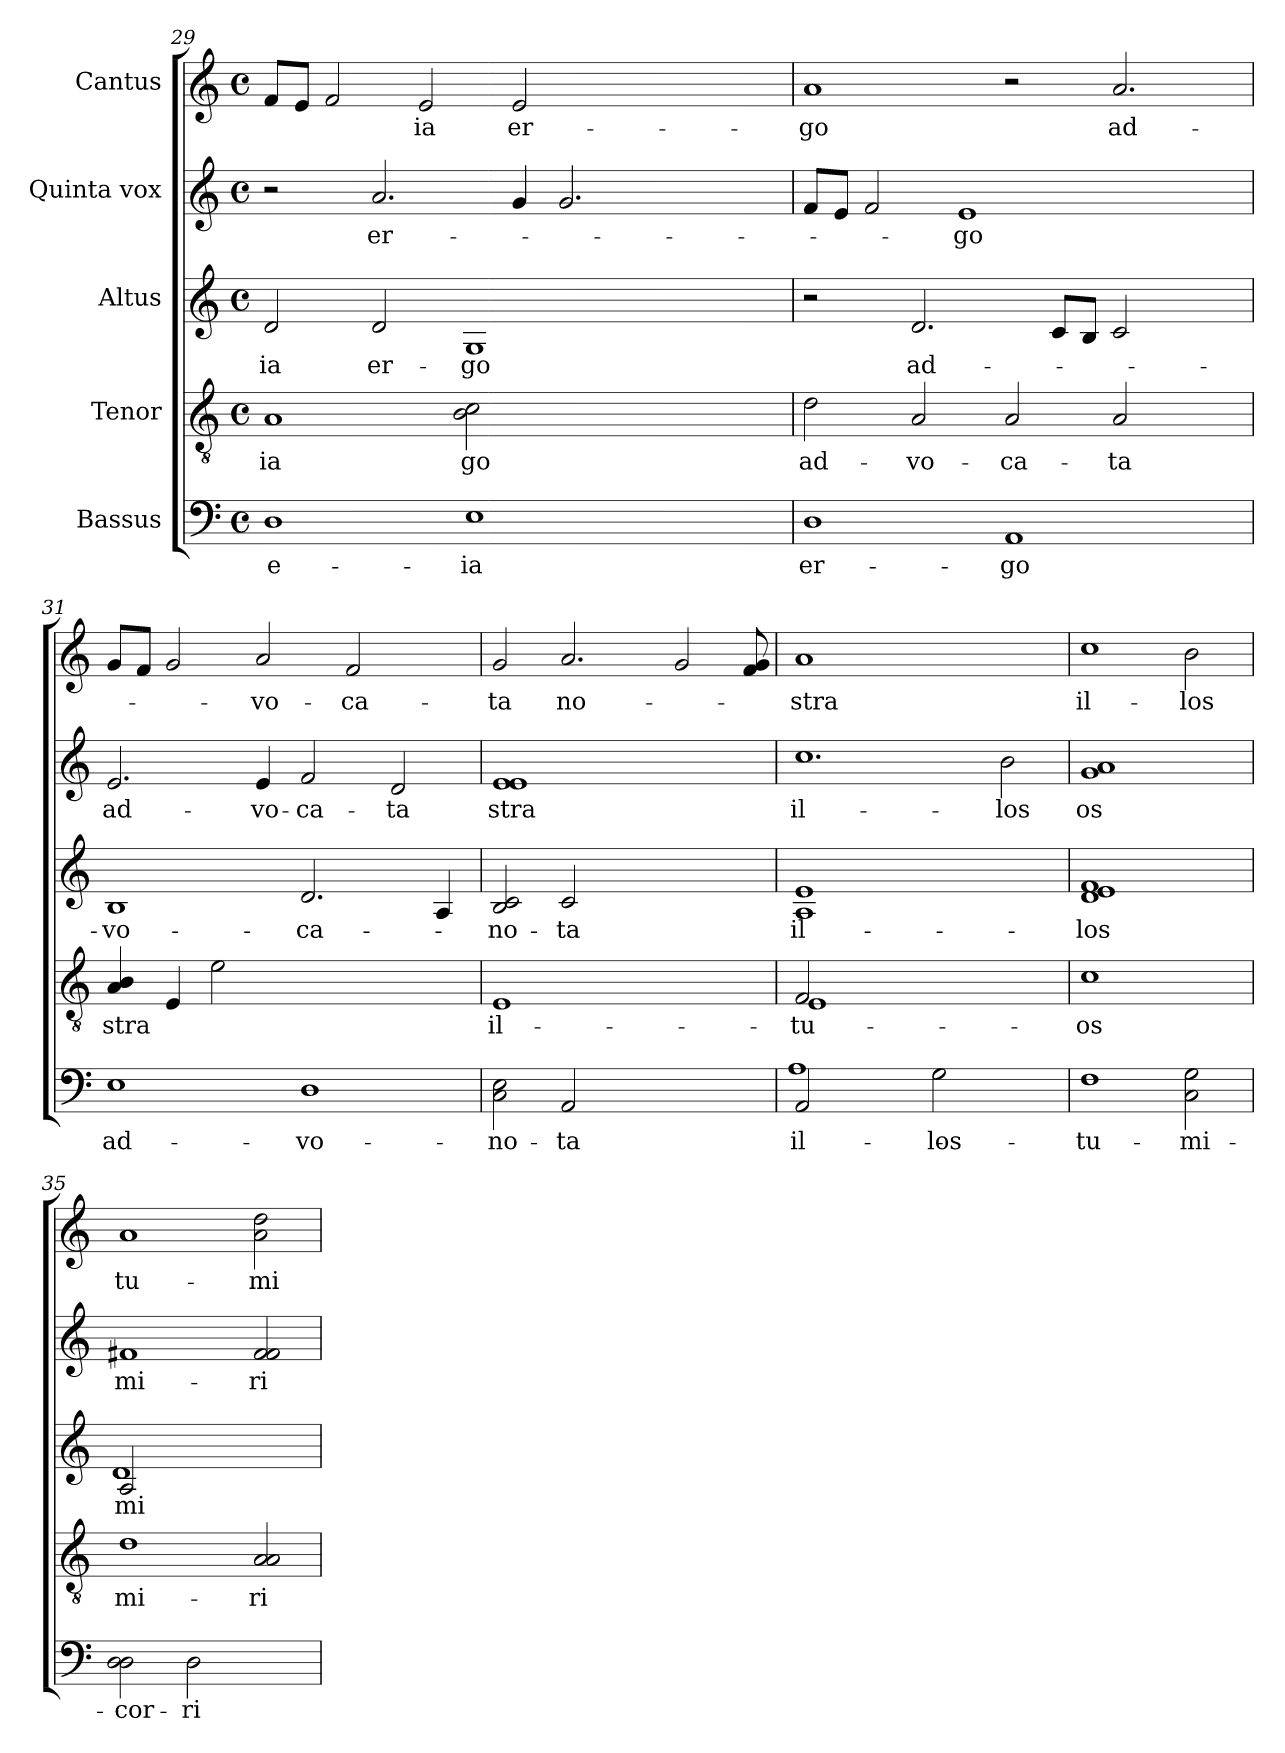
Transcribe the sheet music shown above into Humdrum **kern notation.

**kern	**text	**kern	**text	**kern	**text	**kern	**text	**kern	**text
*part5	*part5	*part4	*part4	*part3	*part3	*part2	*part2	*part1	*part1
*staff5	*staff5	*staff4	*staff4	*staff3	*staff3	*staff2	*staff2	*staff1	*staff1
*I"Bassus	*	*I"Tenor	*	*I"Altus	*	*I"Quinta vox	*	*I"Cantus	*
*clefF4	*	*clefGv2	*	*clefG2	*	*clefG2	*	*clefG2	*
*k[]	*	*k[]	*	*k[]	*	*k[]	*	*k[]	*
*	*	*	*	*	*	*	*	*C:	*
*M4/4	*	*M4/4	*	*M4/4	*	*M4/4	*	*M4/4	*
*met(c)	*	*met(c)	*	*met(c)	*	*met(c)	*	*met(c)	*
=29	=29	=29	=29	=29	=29	=29	=29	=29	=29
!	!LO:LY:b	!	!LO:LY:b	!	!LO:LY:b	!	!	!	!
1D	e-	1A	-ia	2d/	-ia	2r	.	8f/L	.
.	.	.	.	.	.	.	.	8e/J	.
.	.	.	.	.	.	.	.	2f/	.
!	!	!	!	!	!LO:LY:b	!	!LO:LY:b	!	!
.	.	.	.	2d/	er-	2.a/	er-	.	.
!	!	!	!	!	!	!	!	!	!LO:LY:b
.	.	.	.	.	.	.	.	2e/	-ia
!	!LO:LY:b	!	!LO:LY:b	!	!LO:LY:b	!	!	!	!
1E	-ia	2B\ 2c\	-go	1G	-go	.	.	.	.
!	!	!	!	!	!	!	!	!	!LO:LY:b
.	.	.	.	.	.	4g/	.	2e/	er-
.	.	1ryy	.	.	.	2.g/	.	.	.
.	.	.	.	.	.	.	.	2ryy	.
4ryy	.	.	.	4ryy	.	.	.	.	.
2ryy	.	.	.	2ryy	.	2ryy	.	2ryy	.
.	.	4ryy	.	.	.	.	.	.	.
=30	=30	=30	=30	=30	=30	=30	=30	=30	=30
!	!LO:LY:b	!	!LO:LY:b	!	!	!	!	!	!LO:LY:b
1D	er-	2d\	ad-	2r	.	8f/L	.	1a	-go
.	.	.	.	.	.	8e/J	.	.	.
.	.	.	.	.	.	2f/	.	.	.
!	!	!	!LO:LY:b	!	!LO:LY:b	!	!	!	!
.	.	2A/	-vo-	2.d/	ad-	.	.	.	.
!	!	!	!	!	!	!	!LO:LY:b	!	!
.	.	.	.	.	.	1e	-go	.	.
!	!LO:LY:b	!	!LO:LY:b	!	!	!	!	!	!
1AA	-go	2A/	-ca-	.	.	.	.	2r	.
.	.	.	.	8c/L	.	.	.	.	.
.	.	.	.	8B/J	.	.	.	.	.
!	!	!	!LO:LY:b	!	!	!	!	!	!LO:LY:b
.	.	2A/	-ta	2c/	.	.	.	2.a/	ad-
.	.	.	.	.	.	2ryy	.	.	.
4ryy	.	4ryy	.	4ryy	.	.	.	.	.
!!LO:LB:g=z
=31	=31	=31	=31	=31	=31	=31	=31	=31	=31
!	!LO:LY:b	!	!LO:LY:b	!	!LO:LY:b	!	!LO:LY:b	!	!
1E	ad-	4A 4B	-stra	1B	-vo-	2.e/	ad-	8g/L	.
.	.	.	.	.	.	.	.	8f/J	.
.	.	4E/	.	.	.	.	.	2g/	.
.	.	2e\	.	.	.	.	.	.	.
!	!	!	!	!	!	!	!LO:LY:b	!	!LO:LY:b
.	.	.	.	.	.	4e/	-vo-	2a/	-vo-
!	!LO:LY:b	!	!	!	!LO:LY:b	!	!LO:LY:b	!	!
1D	-vo-	1ryy	.	2.d/	-ca-	2f/	-ca-	.	.
!	!	!	!	!	!	!	!	!	!LO:LY:b
.	.	.	.	.	.	.	.	2f/	-ca-
!	!	!	!	!	!	!	!LO:LY:b	!	!
.	.	.	.	.	.	2d/	-ta	.	.
.	.	.	.	4A/	.	.	.	4ryy	.
!!LO:PB:g=z
=32	=32	=32	=32	=32	=32	=32	=32	=32	=32
!	!LO:LY:b	!	!LO:LY:b	!	!LO:LY:b	!	!LO:LY:b	!	!LO:LY:b
2C 2E	no-	1E	il-	2B 2c	no-	1e 1e	-stra	2g/	-ta
!	!LO:LY:b	!	!	!	!LO:LY:b	!	!	!	!LO:LY:b
2AA/	-ta	.	.	2c/	-ta	.	.	2.a/	no-
2..ryy	.	2..ryy	.	2..ryy	.	2..ryy	.	.	.
.	.	.	.	.	.	.	.	2g/	.
.	.	.	.	.	.	.	.	8f/ 8g/	.
=33	=33	=33	=33	=33	=33	=33	=33	=33	=33
!	!LO:LY:b	!	!	!	!	!	!	!	!
*^	*	*	*	*	*	*	*	*	*
!	!	!LO:LY:b	!	!LO:LY:b	!	!	!	!	!	!
*	*	*	*^	*	*	*	*	*	*	*
!	!	!	!	!	!LO:LY:b	!	!LO:LY:b	!	!LO:LY:b	!	!LO:LY:b
2AA/	1A	il-	2F/	1E	tu-	1A 1e	il-	1.cc	il-	1a	-stra
1ryy	.	.	1ryy	.	.	.	.	.	.	.	.
!	!	!LO:LY:b	!	!	!	!	!	!	!	!	!
.	2G\	-los	.	2ryy	.	2ryy	.	.	.	2ryy	.
!	!	!	!	!	!	!	!	!	!LO:LY:b	!	!
2ryy	2ryy	.	2ryy	2ryy	.	2ryy	.	2b\	-los	2ryy	.
=34	=34	=34	=34	=34	=34	=34	=34	=34	=34	=34	=34
!	!	!LO:LY:b	!	!	!LO:LY:b	!	!LO:LY:b	!	!LO:LY:b	!	!LO:LY:b
*v	*v	*	*	*	*	*	*	*	*	*	*
*	*	*v	*v	*	*	*	*	*	*	*
1F	tu-	1c	-os	1d 1e 1f	-los	1g 1a	-os	1cc	il-
!	!LO:LY:b	!	!	!	!	!	!	!	!LO:LY:b
2C\ 2G\	mi-	2ryy	.	2ryy	.	2ryy	.	2b\	-los
=35	=35	=35	=35	=35	=35	=35	=35	=35	=35
!	!LO:LY:b	!	!LO:LY:b	!	!LO:LY:b	!	!	!	!
*	*	*	*	*^	*	*	*	*	*
!	!	!	!	!	!	!LO:LY:b	!	!LO:LY:b	!	!LO:LY:b
2D 2D	-cor-	1d	mi-	2A/	1d	mi-	1f#X	mi-	1a	tu-
!	!LO:LY:b	!	!	!	!	!	!	!	!	!
2D\	-ri-	.	.	2ryy	.	.	.	.	.	.
!	!	!	!LO:LY:b	!	!	!	!	!LO:LY:b	!	!LO:LY:b
2ryy	.	2A/ 2A/	-ri-	2ryy	2ryy	.	2f#/ 2f#/	-ri-	2a\ 2dd\	mi-
*	*	*	*	*v	*v	*	*	*	*	*
=	=	=	=	=	=	=	=	=	=
*-	*-	*-	*-	*-	*-	*-	*-	*-	*-
